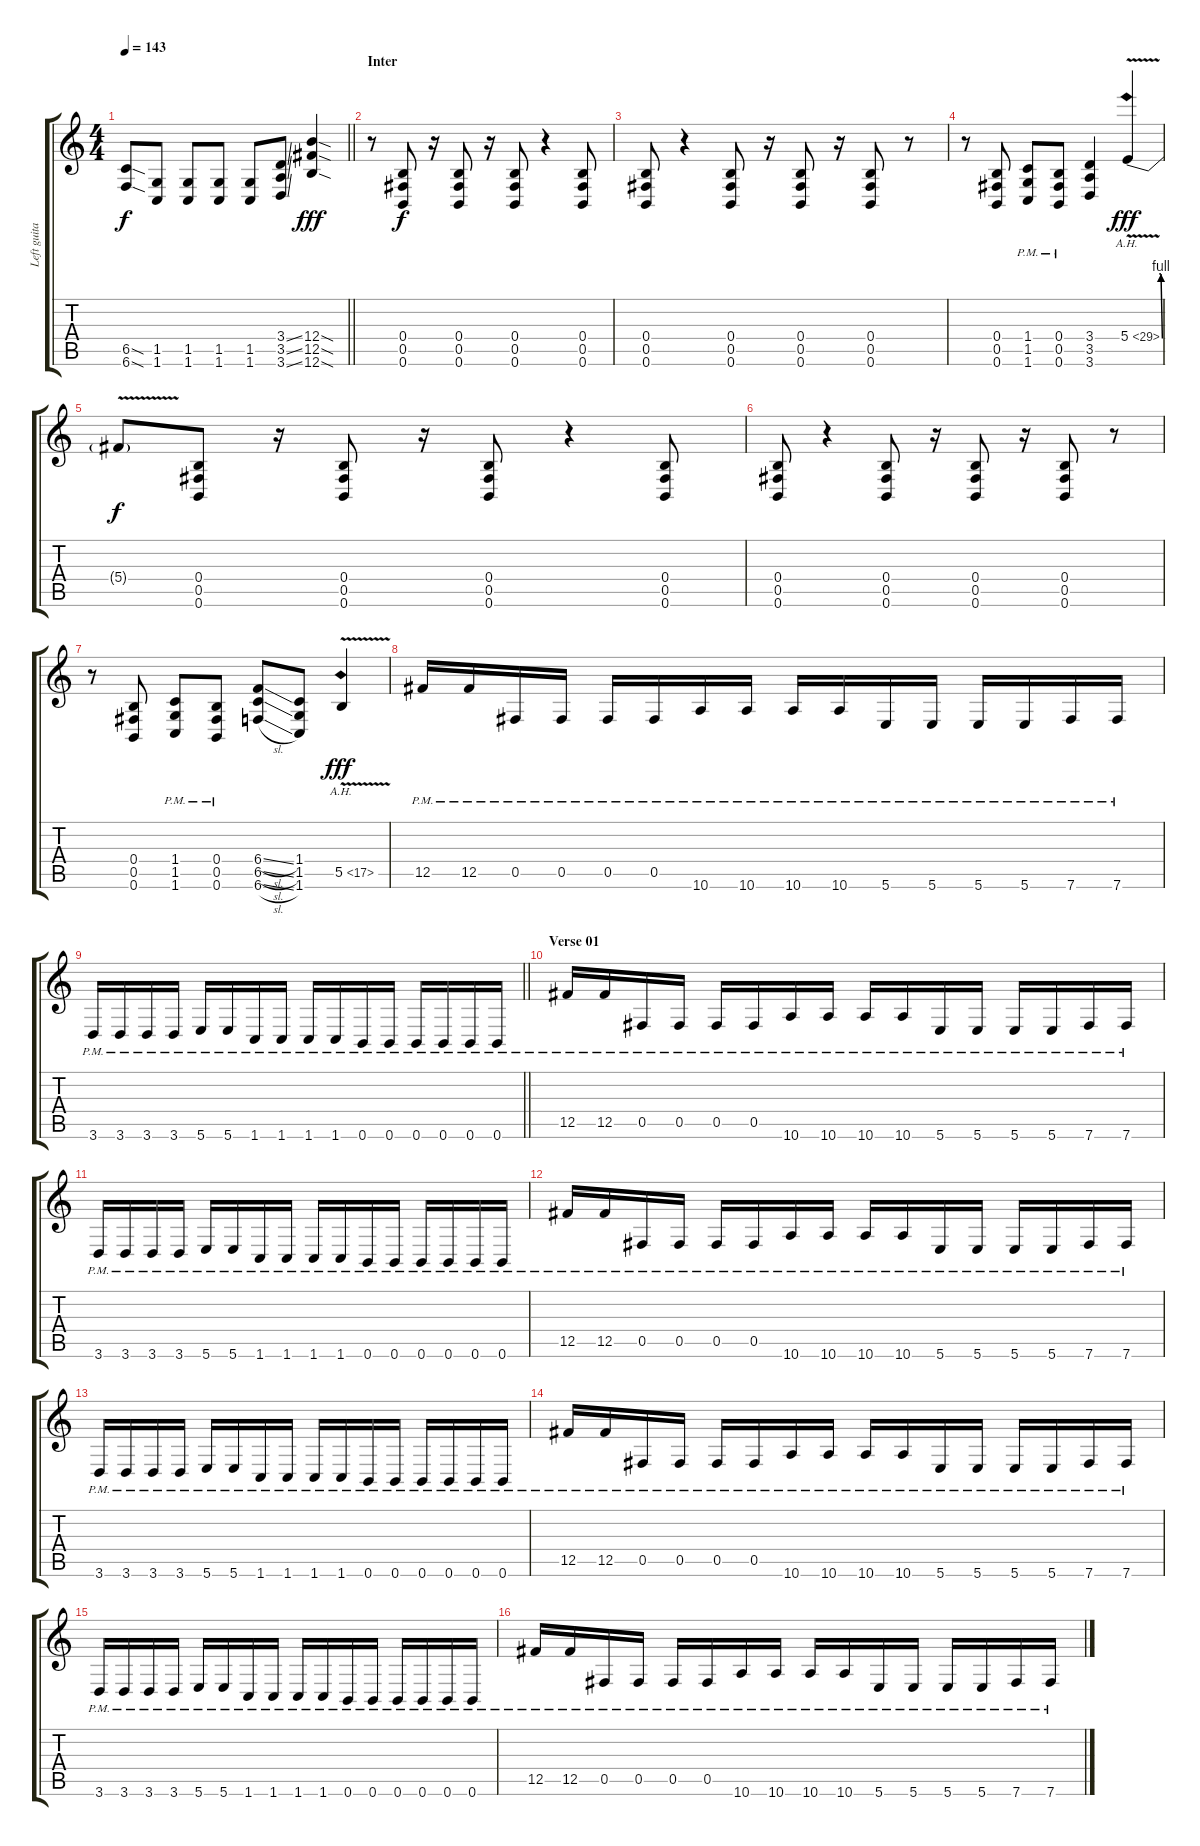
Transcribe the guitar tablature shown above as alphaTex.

\track ("Left guitar" "Left guita") {instrument overdrivenguitar}
\staff {score tabs}
\tuning (Db4 Ab3 E3 B2 Gb2 B1) {hide}
\ts (4 4)
\tempo 143
\clef g2
\barLineRight lightlight
\ks c
(6.5{sod t} 6.6{sod t}).8{dy f} (1.5 1.6).8 (1.5 1.6).8 (1.5 1.6).8 (1.5 1.6).8 (3.4{ss} 3.5{ss} 3.6{ss}).8 (12.4{sod} 12.5{sod} 12.6{sod}).4{dy fff} |
\section ("" "Inter")
r.8 (0.4 0.5 0.6).8{dy f} r.16 (0.4 0.5 0.6).8 r.16 (0.4 0.5 0.6).8 r.4 (0.4 0.5 0.6).8 |
(0.4 0.5 0.6).8 r.4 (0.4 0.5 0.6).8 r.16 (0.4 0.5 0.6).8 r.16 (0.4 0.5 0.6).8 r.8 |
r.8 (0.4 0.5 0.6).8 (1.4{pm} 1.5{pm} 1.6{pm}).8 (0.4{pm} 0.5{pm} 0.6{pm}).8 (3.4 3.5 3.6).4 5.4{be (custom 0 0 25 0 40 4 60 4) ah 24 v}.4{dy fff} |
5.4{t}.8{dy f} (0.4 0.5 0.6).8 r.16 (0.4 0.5 0.6).8 r.16 (0.4 0.5 0.6).8 r.4 (0.4 0.5 0.6).8 |
(0.4 0.5 0.6).8 r.4 (0.4 0.5 0.6).8 r.16 (0.4 0.5 0.6).8 r.16 (0.4 0.5 0.6).8 r.8 |
r.8 (0.4 0.5 0.6).8 (1.4{pm} 1.5{pm} 1.6{pm}).8 (0.4{pm} 0.5{pm} 0.6{pm}).8 (6.4{sl} 6.5{sl} 6.6{sl}).8 (1.4 1.5 1.6).8 5.5{ah 12 v}.4{dy fff} |
12.5{pm}.16{volume 16} 12.5{pm}.16 0.5{pm}.16 0.5{pm}.16 0.5{pm}.16 0.5{pm}.16 10.6{pm}.16 10.6{pm}.16 10.6{pm}.16 10.6{pm}.16 5.6{pm}.16 5.6{pm}.16 5.6{pm}.16 5.6{pm}.16 7.6{pm}.16 7.6{pm}.16 |
\barLineRight lightlight
3.6{pm}.16 3.6{pm}.16 3.6{pm}.16 3.6{pm}.16 5.6{pm}.16 5.6{pm}.16 1.6{pm}.16 1.6{pm}.16 1.6{pm}.16 1.6{pm}.16 0.6{pm}.16 0.6{pm}.16 0.6{pm}.16 0.6{pm}.16 0.6{pm}.16 0.6{pm}.16 |
\section ("" "Verse 01")
12.5{pm}.16 12.5{pm}.16 0.5{pm}.16 0.5{pm}.16 0.5{pm}.16 0.5{pm}.16 10.6{pm}.16 10.6{pm}.16 10.6{pm}.16 10.6{pm}.16 5.6{pm}.16 5.6{pm}.16 5.6{pm}.16 5.6{pm}.16 7.6{pm}.16 7.6{pm}.16 |
3.6{pm}.16 3.6{pm}.16 3.6{pm}.16 3.6{pm}.16 5.6{pm}.16 5.6{pm}.16 1.6{pm}.16 1.6{pm}.16 1.6{pm}.16 1.6{pm}.16 0.6{pm}.16 0.6{pm}.16 0.6{pm}.16 0.6{pm}.16 0.6{pm}.16 0.6{pm}.16 |
12.5{pm}.16 12.5{pm}.16 0.5{pm}.16 0.5{pm}.16 0.5{pm}.16 0.5{pm}.16 10.6{pm}.16 10.6{pm}.16 10.6{pm}.16 10.6{pm}.16 5.6{pm}.16 5.6{pm}.16 5.6{pm}.16 5.6{pm}.16 7.6{pm}.16 7.6{pm}.16 |
3.6{pm}.16 3.6{pm}.16 3.6{pm}.16 3.6{pm}.16 5.6{pm}.16 5.6{pm}.16 1.6{pm}.16 1.6{pm}.16 1.6{pm}.16 1.6{pm}.16 0.6{pm}.16 0.6{pm}.16 0.6{pm}.16 0.6{pm}.16 0.6{pm}.16 0.6{pm}.16 |
12.5{pm}.16 12.5{pm}.16 0.5{pm}.16 0.5{pm}.16 0.5{pm}.16 0.5{pm}.16 10.6{pm}.16 10.6{pm}.16 10.6{pm}.16 10.6{pm}.16 5.6{pm}.16 5.6{pm}.16 5.6{pm}.16 5.6{pm}.16 7.6{pm}.16 7.6{pm}.16 |
3.6{pm}.16 3.6{pm}.16 3.6{pm}.16 3.6{pm}.16 5.6{pm}.16 5.6{pm}.16 1.6{pm}.16 1.6{pm}.16 1.6{pm}.16 1.6{pm}.16 0.6{pm}.16 0.6{pm}.16 0.6{pm}.16 0.6{pm}.16 0.6{pm}.16 0.6{pm}.16 |
12.5{pm}.16 12.5{pm}.16 0.5{pm}.16 0.5{pm}.16 0.5{pm}.16 0.5{pm}.16 10.6{pm}.16 10.6{pm}.16 10.6{pm}.16 10.6{pm}.16 5.6{pm}.16 5.6{pm}.16 5.6{pm}.16 5.6{pm}.16 7.6{pm}.16 7.6{pm}.16
